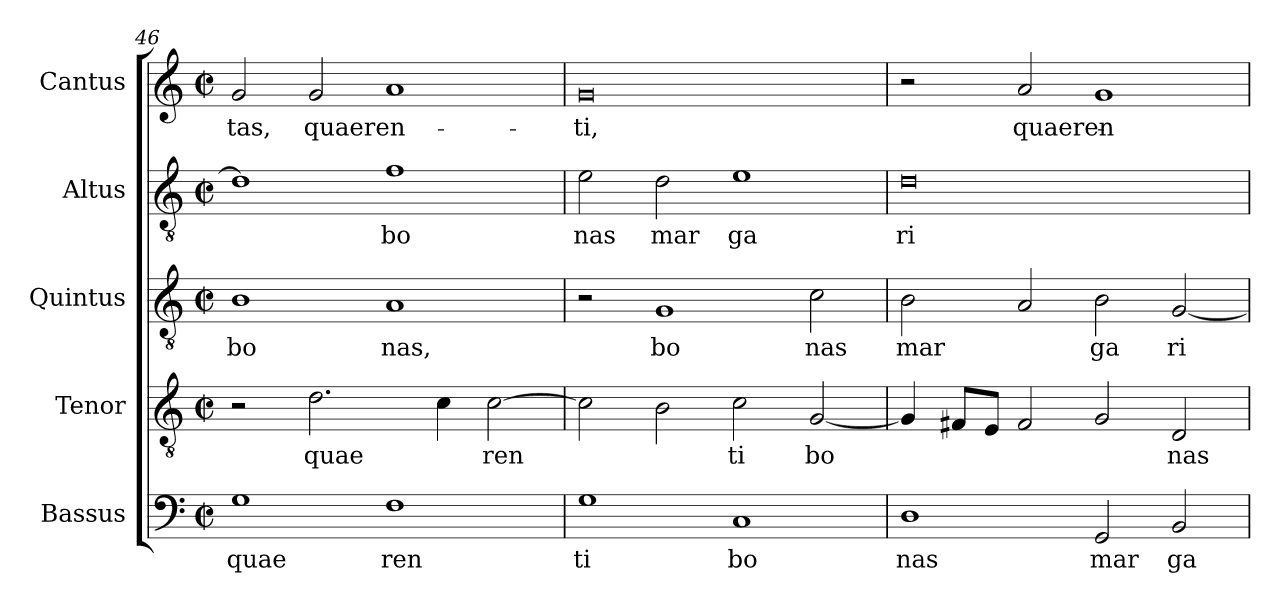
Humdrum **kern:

**kern	**text	**kern	**text	**kern	**text	**kern	**text	**kern	**text
*part5	*part5	*part4	*part4	*part3	*part3	*part2	*part2	*part1	*part1
*staff5	*staff5	*staff4	*staff4	*staff3	*staff3	*staff2	*staff2	*staff1	*staff1
*I"Bassus	*	*I"Tenor	*	*I"Quintus	*	*I"Altus	*	*I"Cantus	*
*clefF4	*	*clefGv2	*	*clefGv2	*	*clefGv2	*	*clefG2	*
*	*	*k[]	*	*	*	*	*	*	*
*	*	*C:	*	*	*	*	*	*	*
*M2/2	*	*M2/2	*	*M2/2	*	*M2/2	*	*M2/2	*
*met(c|)	*	*met(c|)	*	*met(c|)	*	*met(c|)	*	*met(c|)	*
=46	=46	=46	=46	=46	=46	=46	=46	=46	=46
!	!LO:LY:b:cj	!	!	!	!LO:LY:b:cj	!	!	!	!LO:LY:b:cj
1G	quae	2r	.	1B	bo	1d]	.	2g/	-tas,
!	!	!	!LO:LY:b	!	!	!	!	!	!LO:LY:b:cj
.	.	2.d\	quae	.	.	.	.	2g/	quaeren-
!	!LO:LY:b:cj	!	!	!	!LO:LY:b:cj	!	!LO:LY:b:cj	!	!
1F	ren	.	.	1A	nas,	1f	bo	1a	.
.	.	4c\	.	.	.	.	.	.	.
!	!	!	!LO:LY:b	!	!	!	!	!	!
.	.	[>2c\	ren	.	.	.	.	.	.
=47	=47	=47	=47	=47	=47	=47	=47	=47	=47
!	!LO:LY:b:cj	!	!	!	!	!	!LO:LY:b:cj	!	!LO:LY:b:cj
1G	ti	2c\]	.	2r	.	2e\	nas	0g	-ti,
!	!	!	!	!	!LO:LY:b:cj	!	!LO:LY:b:cj	!	!
.	.	2B\	.	1G	bo	2d\	mar	.	.
!	!LO:LY:b:cj	!	!LO:LY:b:cj	!	!	!	!LO:LY:b:cj	!	!
1C	bo	2c\	ti	.	.	1e	ga	.	.
!	!	!	!LO:LY:b:cj	!	!LO:LY:b:cj	!	!	!	!
.	.	[<2G/	bo	2c\	nas	.	.	.	.
=48	=48	=48	=48	=48	=48	=48	=48	=48	=48
!	!LO:LY:b:cj	!	!	!	!LO:LY:b	!	!LO:LY:b:cj	!	!
1D	nas	4G/]	.	2B\	mar	0d	ri	2r	.
.	.	8F#/L	.	.	.	.	.	.	.
.	.	8E/J	.	.	.	.	.	.	.
!	!	!	!	!	!	!	!	!	!LO:LY:b:cj
.	.	2F#/	.	2A/	.	.	.	2a/	quaeren-
!	!LO:LY:b:cj	!	!	!	!LO:LY:b:cj	!	!	!	!
2GG/	mar	2G/	.	2B\	ga	.	.	1g	.
!	!LO:LY:b:cj	!	!LO:LY:b:cj	!	!LO:LY:b:cj	!	!	!	!
2BB/	ga	2D/	nas	[>2G/	ri	.	.	.	.
=	=	=	=	=	=	=	=	=	=
*-	*-	*-	*-	*-	*-	*-	*-	*-	*-
